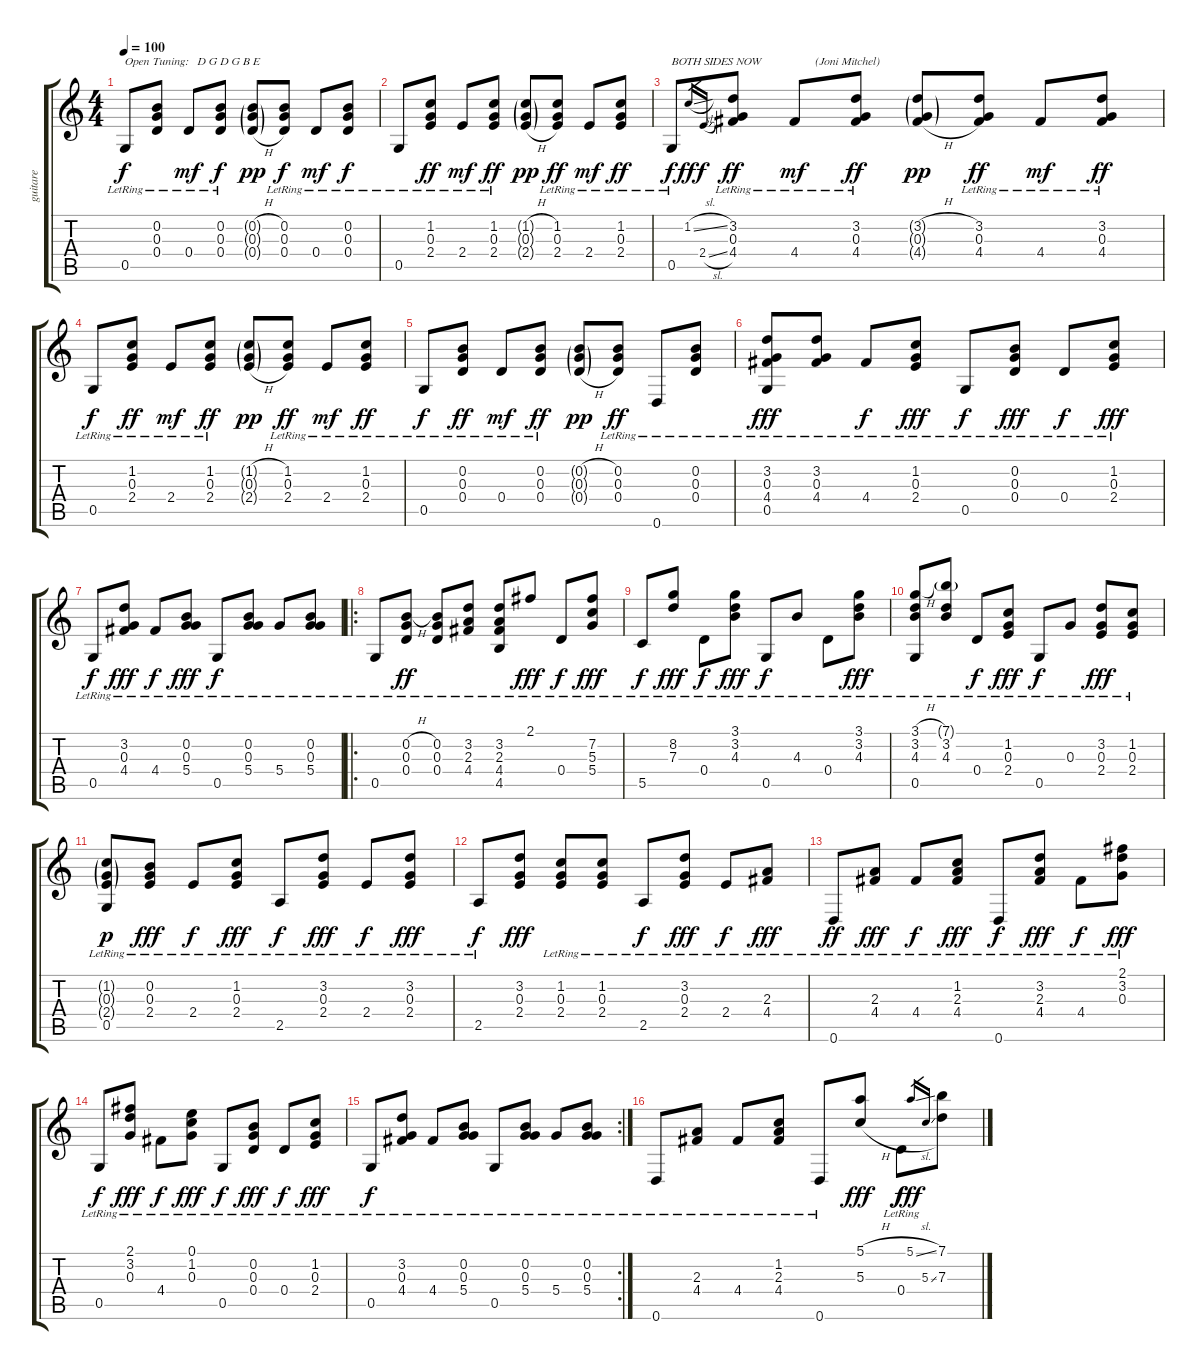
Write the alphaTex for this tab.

\track ("guitare" "guitare") {instrument acousticguitarsteel}
\staff {score tabs}
\tuning (E4 B3 G3 D3 G2 D2) {hide}
\ts (4 4)
\tempo 100
\clef g2
\ks c
0.5{lr}.8{txt "Open Tuning:   D G D G B E" dy f instrument acousticguitarsteel} (0.2{lr} 0.3{lr} 0.4{lr}).8 0.4{lr}.8{dy mf} (0.2{lr} 0.3{lr} 0.4{lr}).8{dy f} (0.2{h g} 0.3{h g} 0.4{h g}).8{dy pp} (0.2{lr} 0.3{lr} 0.4{lr}).8{dy f} 0.4{lr}.8{dy mf} (0.2{lr} 0.3{lr} 0.4{lr}).8{dy f} |
0.5{lr}.8 (1.2{lr} 0.3{lr} 2.4{lr}).8{dy ff} 2.4{lr}.8{dy mf} (1.2{lr} 0.3{lr} 2.4{lr}).8{dy ff} (1.2{h g} 0.3{h g} 2.4{h g}).8{dy pp} (1.2{lr} 0.3{lr} 2.4{lr}).8{dy ff} 2.4{lr}.8{dy mf} (1.2{lr} 0.3{lr} 2.4{lr}).8{dy ff} |
0.5{lr}.8{txt "BOTH SIDES NOW                  (Joni Mitchel)" dy f} 1.2{sl}.16{gr dy ff} 2.4{sl}.16{gr dy f} (3.2{lr} 0.3{lr} 4.4{lr}).8{dy ff} 4.4{lr}.8{dy mf} (3.2{lr} 0.3{lr} 4.4{lr}).8{dy ff} (3.2{h g} 0.3{h g} 4.4{h g}).8{dy pp} (3.2{lr} 0.3{lr} 4.4{lr}).8{dy ff} 4.4{lr}.8{dy mf} (3.2{lr} 0.3{lr} 4.4{lr}).8{dy ff} |
0.5{lr}.8{dy f} (1.2{lr} 0.3{lr} 2.4{lr}).8{dy ff} 2.4{lr}.8{dy mf} (1.2{lr} 0.3{lr} 2.4{lr}).8{dy ff} (1.2{h g} 0.3{h g} 2.4{h g}).8{dy pp} (1.2{lr} 0.3{lr} 2.4{lr}).8{dy ff} 2.4{lr}.8{dy mf} (1.2{lr} 0.3{lr} 2.4{lr}).8{dy ff} |
0.5{lr}.8{dy f} (0.2{lr} 0.3{lr} 0.4{lr}).8{dy ff} 0.4{lr}.8{dy mf} (0.2{lr} 0.3{lr} 0.4{lr}).8{dy ff} (0.2{h g} 0.3{h g} 0.4{h g}).8{dy pp} (0.2{lr} 0.3{lr} 0.4{lr}).8{dy ff} 0.6{lr}.8 (0.2{lr} 0.3{lr} 0.4{lr}).8 |
(3.2{lr} 0.3{lr} 4.4{lr} 0.5{lr}).8{dy fff} (3.2{lr} 0.3{lr} 4.4{lr}).8 4.4{lr}.8{dy f} (1.2{lr} 0.3{lr} 2.4{lr}).8{dy fff} 0.5{lr}.8{dy f} (0.2{lr} 0.3{lr} 0.4{lr}).8{dy fff} 0.4{lr}.8{dy f} (1.2{lr} 0.3{lr} 2.4{lr}).8{dy fff} |
0.5{lr}.8{dy f} (3.2{lr} 0.3{lr} 4.4{lr}).8{dy fff} 4.4{lr}.8{dy f} (0.2{lr} 0.3{lr} 5.4{lr}).8{dy fff} 0.5{lr}.8{dy f} (0.2{lr} 0.3{lr} 5.4{lr}).8 5.4{lr}.8 (0.2{lr} 0.3{lr} 5.4{lr}).8 |
\ro
0.5{lr}.8 (0.2{h} 0.3{lr} 0.4{lr}).8{dy ff} (0.2{lr} 0.3{lr} 0.4{lr}).8 (3.2{lr} 2.3{lr} 4.4{lr}).8 (3.2{lr} 2.3{lr} 4.4{lr} 4.5{lr}).8 2.1{lr}.8{dy fff} 0.4{lr}.8{dy f} (7.2{lr} 5.3{lr} 5.4{lr}).8{dy fff} |
5.5{lr}.8{dy f} (8.2{lr} 7.3{lr}).8{dy fff} 0.4{lr}.8{dy f} (3.1{lr} 3.2{lr} 4.3{lr}).8{dy fff} 0.5{lr}.8{dy f} 4.3{lr}.8 0.4{lr}.8 (3.1{lr} 3.2{lr} 4.3{lr}).8{dy fff} |
(3.1{h} 3.2{lr} 4.3{lr} 0.5{lr}).8 (7.1{g lr} 3.2{lr} 4.3{lr}).8 0.4{lr}.8{dy f} (1.2{lr} 0.3{lr} 2.4{lr}).8{dy fff} 0.5{lr}.8{dy f} 0.3{lr}.8 (3.2{lr} 0.3{lr} 2.4{lr}).8{dy fff} (1.2{lr} 0.3{lr} 2.4{lr}).8 |
(1.2{g lr} 0.3{g lr} 2.4{g lr} 0.5{lr}).8{dy p} (0.2{lr} 0.3{lr} 2.4{lr}).8{dy fff} 2.4{lr}.8{dy f} (1.2{lr} 0.3{lr} 2.4{lr}).8{dy fff} 2.5{lr}.8{dy f} (3.2{lr} 0.3{lr} 2.4{lr}).8{dy fff} 2.4{lr}.8{dy f} (3.2{lr} 0.3{lr} 2.4{lr}).8{dy fff} |
2.5{lr}.8{dy f} (3.2 0.3 2.4).8{dy fff} (1.2 0.3 2.4{lr}).8 (1.2{lr} 0.3{lr} 2.4{lr}).8 2.5{lr}.8{dy f} (3.2{lr} 0.3{lr} 2.4{lr}).8{dy fff} 2.4{lr}.8{dy f} (2.3{lr} 4.4{lr}).8{dy fff} |
0.6{lr}.8{dy ff} (2.3{lr} 4.4{lr}).8{dy fff} 4.4{lr}.8{dy f} (1.2{lr} 2.3{lr} 4.4{lr}).8{dy fff} 0.6{lr}.8{dy f} (3.2{lr} 2.3{lr} 4.4{lr}).8{dy fff} 4.4{lr}.8{dy f} (2.1{lr} 3.2{lr} 0.3{lr}).8{dy fff} |
0.5{lr}.8{dy f} (2.1{lr} 3.2{lr} 0.3{lr}).8{dy fff} 4.4{lr}.8{dy f} (0.1{lr} 1.2{lr} 0.3{lr}).8{dy fff} 0.5{lr}.8{dy f} (0.2{lr} 0.3{lr} 0.4{lr}).8{dy fff} 0.4{lr}.8{dy f} (1.2{lr} 0.3{lr} 2.4{lr}).8{dy fff} |
\rc 2
0.5{lr}.8{dy f} (3.2{lr} 0.3{lr} 4.4{lr}).8 4.4{lr}.8 (0.2{lr} 0.3{lr} 5.4{lr}).8 0.5{lr}.8 (0.2{lr} 0.3{lr} 5.4{lr}).8 5.4{lr}.8 (0.2{lr} 0.3{lr} 5.4{lr}).8 |
0.6{lr}.8 (2.3{lr} 4.4{lr}).8 4.4{lr}.8 (1.2{lr} 2.3{lr} 4.4{lr}).8 0.6{lr}.8 (5.1{h} 5.3{h}).8{dy fff} 0.4{lr}.8{dy f} 5.1{sl}.16{gr dy fff} 5.3{sl}.16{gr} (7.1 7.3).8
